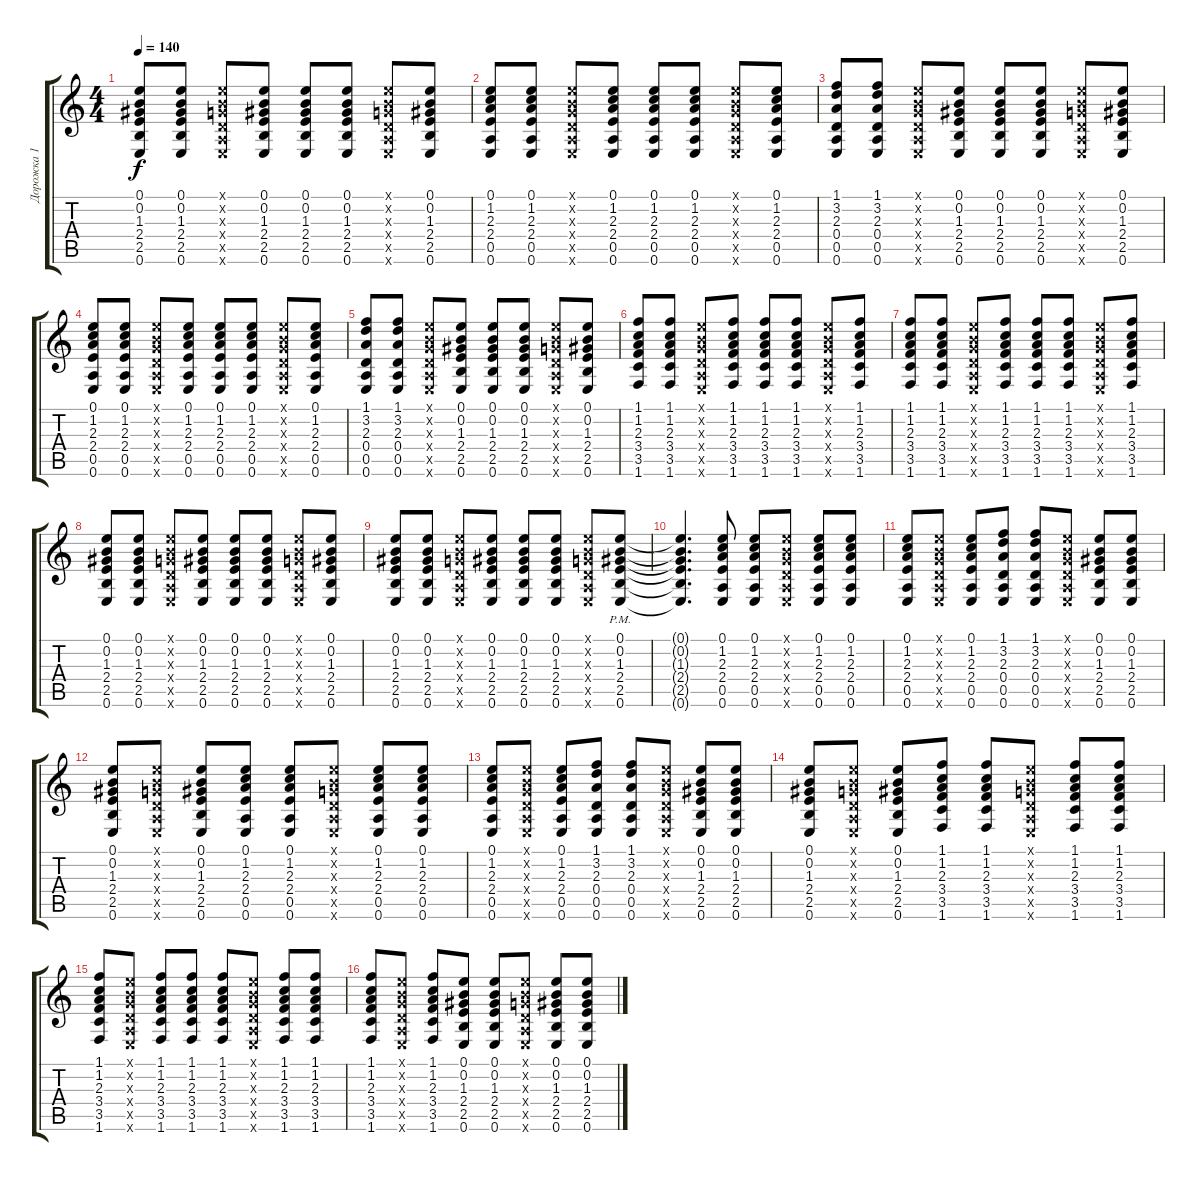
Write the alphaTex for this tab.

\track ("Дорожка 1" "Дорожка 1") {instrument acousticguitarsteel}
\staff {score tabs}
\tuning (E4 B3 G3 D3 A2 E2) {hide}
\ts (4 4)
\tempo 140
\clef g2
\ks c
(0.1 0.2 1.3 2.4 2.5 0.6).8{dy f} (0.1 0.2 1.3 2.4 2.5 0.6).8 (0.1{x} 0.2{x} 0.3{x} 0.4{x} 0.5{x} 0.6{x}).8 (0.1 0.2 1.3 2.4 2.5 0.6).8 (0.1 0.2 1.3 2.4 2.5 0.6).8 (0.1 0.2 1.3 2.4 2.5 0.6).8 (0.1{x} 0.2{x} 0.3{x} 0.4{x} 0.5{x} 0.6{x}).8 (0.1 0.2 1.3 2.4 2.5 0.6).8 |
(0.1 1.2 2.3 2.4 0.5 0.6).8 (0.1 1.2 2.3 2.4 0.5 0.6).8 (0.1{x} 0.2{x} 0.3{x} 0.4{x} 0.5{x} 0.6{x}).8 (0.1 1.2 2.3 2.4 0.5 0.6).8 (0.1 1.2 2.3 2.4 0.5 0.6).8 (0.1 1.2 2.3 2.4 0.5 0.6).8 (0.1{x} 0.2{x} 0.3{x} 0.4{x} 0.5{x} 0.6{x}).8 (0.1 1.2 2.3 2.4 0.5 0.6).8 |
(1.1 3.2 2.3 0.4 0.5 0.6).8 (1.1 3.2 2.3 0.4 0.5 0.6).8 (0.1{x} 0.2{x} 0.3{x} 0.4{x} 0.5{x} 0.6{x}).8 (0.1 0.2 1.3 2.4 2.5 0.6).8 (0.1 0.2 1.3 2.4 2.5 0.6).8 (0.1 0.2 1.3 2.4 2.5 0.6).8 (0.1{x} 0.2{x} 0.3{x} 0.4{x} 0.5{x} 0.6{x}).8 (0.1 0.2 1.3 2.4 2.5 0.6).8 |
(0.1 1.2 2.3 2.4 0.5 0.6).8 (0.1 1.2 2.3 2.4 0.5 0.6).8 (0.1{x} 0.2{x} 0.3{x} 0.4{x} 0.5{x} 0.6{x}).8 (0.1 1.2 2.3 2.4 0.5 0.6).8 (0.1 1.2 2.3 2.4 0.5 0.6).8 (0.1 1.2 2.3 2.4 0.5 0.6).8 (0.1{x} 0.2{x} 0.3{x} 0.4{x} 0.5{x} 0.6{x}).8 (0.1 1.2 2.3 2.4 0.5 0.6).8 |
(1.1 3.2 2.3 0.4 0.5 0.6).8 (1.1 3.2 2.3 0.4 0.5 0.6).8 (0.1{x} 0.2{x} 0.3{x} 0.4{x} 0.5{x} 0.6{x}).8 (0.1 0.2 1.3 2.4 2.5 0.6).8 (0.1 0.2 1.3 2.4 2.5 0.6).8 (0.1 0.2 1.3 2.4 2.5 0.6).8 (0.1{x} 0.2{x} 0.3{x} 0.4{x} 0.5{x} 0.6{x}).8 (0.1 0.2 1.3 2.4 2.5 0.6).8 |
(1.1 1.2 2.3 3.4 3.5 1.6).8 (1.1 1.2 2.3 3.4 3.5 1.6).8 (0.1{x} 0.2{x} 0.3{x} 0.4{x} 0.5{x} 0.6{x}).8 (1.1 1.2 2.3 3.4 3.5 1.6).8 (1.1 1.2 2.3 3.4 3.5 1.6).8 (1.1 1.2 2.3 3.4 3.5 1.6).8 (0.1{x} 0.2{x} 0.3{x} 0.4{x} 0.5{x} 0.6{x}).8 (1.1 1.2 2.3 3.4 3.5 1.6).8 |
(1.1 1.2 2.3 3.4 3.5 1.6).8 (1.1 1.2 2.3 3.4 3.5 1.6).8 (0.1{x} 0.2{x} 0.3{x} 0.4{x} 0.5{x} 0.6{x}).8 (1.1 1.2 2.3 3.4 3.5 1.6).8 (1.1 1.2 2.3 3.4 3.5 1.6).8 (1.1 1.2 2.3 3.4 3.5 1.6).8 (0.1{x} 0.2{x} 0.3{x} 0.4{x} 0.5{x} 0.6{x}).8 (1.1 1.2 2.3 3.4 3.5 1.6).8 |
(0.1 0.2 1.3 2.4 2.5 0.6).8 (0.1 0.2 1.3 2.4 2.5 0.6).8 (0.1{x} 0.2{x} 0.3{x} 0.4{x} 0.5{x} 0.6{x}).8 (0.1 0.2 1.3 2.4 2.5 0.6).8 (0.1 0.2 1.3 2.4 2.5 0.6).8 (0.1 0.2 1.3 2.4 2.5 0.6).8 (0.1{x} 0.2{x} 0.3{x} 0.4{x} 0.5{x} 0.6{x}).8 (0.1 0.2 1.3 2.4 2.5 0.6).8 |
(0.1 0.2 1.3 2.4 2.5 0.6).8 (0.1 0.2 1.3 2.4 2.5 0.6).8 (0.1{x} 0.2{x} 0.3{x} 0.4{x} 0.5{x} 0.6{x}).8 (0.1 0.2 1.3 2.4 2.5 0.6).8 (0.1 0.2 1.3 2.4 2.5 0.6).8 (0.1 0.2 1.3 2.4 2.5 0.6).8 (0.1{x} 0.2{x} 0.3{x} 0.4{x} 0.5{x} 0.6{x}).8 (0.1 0.2{pm} 1.3 2.4 2.5 0.6).8 |
(0.1{t} 0.2{t} 1.3{t} 2.4{t} 2.5{t} 0.6{t}).4{d} (0.1 1.2 2.3 2.4 0.5 0.6).8 (0.1 1.2 2.3 2.4 0.5 0.6).8 (0.1{x} 0.2{x} 0.3{x} 0.4{x} 0.5{x} 0.6{x}).8 (0.1 1.2 2.3 2.4 0.5 0.6).8 (0.1 1.2 2.3 2.4 0.5 0.6).8 |
(0.1 1.2 2.3 2.4 0.5 0.6).8 (0.1{x} 0.2{x} 0.3{x} 0.4{x} 0.5{x} 0.6{x}).8 (0.1 1.2 2.3 2.4 0.5 0.6).8 (1.1 3.2 2.3 0.4 0.5 0.6).8 (1.1 3.2 2.3 0.4 0.5 0.6).8 (0.1{x} 0.2{x} 0.3{x} 0.4{x} 0.5{x} 0.6{x}).8 (0.1 0.2 1.3 2.4 2.5 0.6).8 (0.1 0.2 1.3 2.4 2.5 0.6).8 |
(0.1 0.2 1.3 2.4 2.5 0.6).8 (0.1{x} 0.2{x} 0.3{x} 0.4{x} 0.5{x} 0.6{x}).8 (0.1 0.2 1.3 2.4 2.5 0.6).8 (0.1 1.2 2.3 2.4 0.5 0.6).8 (0.1 1.2 2.3 2.4 0.5 0.6).8 (0.1{x} 0.2{x} 0.3{x} 0.4{x} 0.5{x} 0.6{x}).8 (0.1 1.2 2.3 2.4 0.5 0.6).8 (0.1 1.2 2.3 2.4 0.5 0.6).8 |
(0.1 1.2 2.3 2.4 0.5 0.6).8 (0.1{x} 0.2{x} 0.3{x} 0.4{x} 0.5{x} 0.6{x}).8 (0.1 1.2 2.3 2.4 0.5 0.6).8 (1.1 3.2 2.3 0.4 0.5 0.6).8 (1.1 3.2 2.3 0.4 0.5 0.6).8 (0.1{x} 0.2{x} 0.3{x} 0.4{x} 0.5{x} 0.6{x}).8 (0.1 0.2 1.3 2.4 2.5 0.6).8 (0.1 0.2 1.3 2.4 2.5 0.6).8 |
(0.1 0.2 1.3 2.4 2.5 0.6).8 (0.1{x} 0.2{x} 0.3{x} 0.4{x} 0.5{x} 0.6{x}).8 (0.1 0.2 1.3 2.4 2.5 0.6).8 (1.1 1.2 2.3 3.4 3.5 1.6).8 (1.1 1.2 2.3 3.4 3.5 1.6).8 (0.1{x} 0.2{x} 0.3{x} 0.4{x} 0.5{x} 0.6{x}).8 (1.1 1.2 2.3 3.4 3.5 1.6).8 (1.1 1.2 2.3 3.4 3.5 1.6).8 |
(1.1 1.2 2.3 3.4 3.5 1.6).8 (0.1{x} 0.2{x} 0.3{x} 0.4{x} 0.5{x} 0.6{x}).8 (1.1 1.2 2.3 3.4 3.5 1.6).8 (1.1 1.2 2.3 3.4 3.5 1.6).8 (1.1 1.2 2.3 3.4 3.5 1.6).8 (0.1{x} 0.2{x} 0.3{x} 0.4{x} 0.5{x} 0.6{x}).8 (1.1 1.2 2.3 3.4 3.5 1.6).8 (1.1 1.2 2.3 3.4 3.5 1.6).8 |
(1.1 1.2 2.3 3.4 3.5 1.6).8 (0.1{x} 0.2{x} 0.3{x} 0.4{x} 0.5{x} 0.6{x}).8 (1.1 1.2 2.3 3.4 3.5 1.6).8 (0.1 0.2 1.3 2.4 2.5 0.6).8 (0.1 0.2 1.3 2.4 2.5 0.6).8 (0.1{x} 0.2{x} 0.3{x} 0.4{x} 0.5{x} 0.6{x}).8 (0.1 0.2 1.3 2.4 2.5 0.6).8 (0.1 0.2 1.3 2.4 2.5 0.6).8
